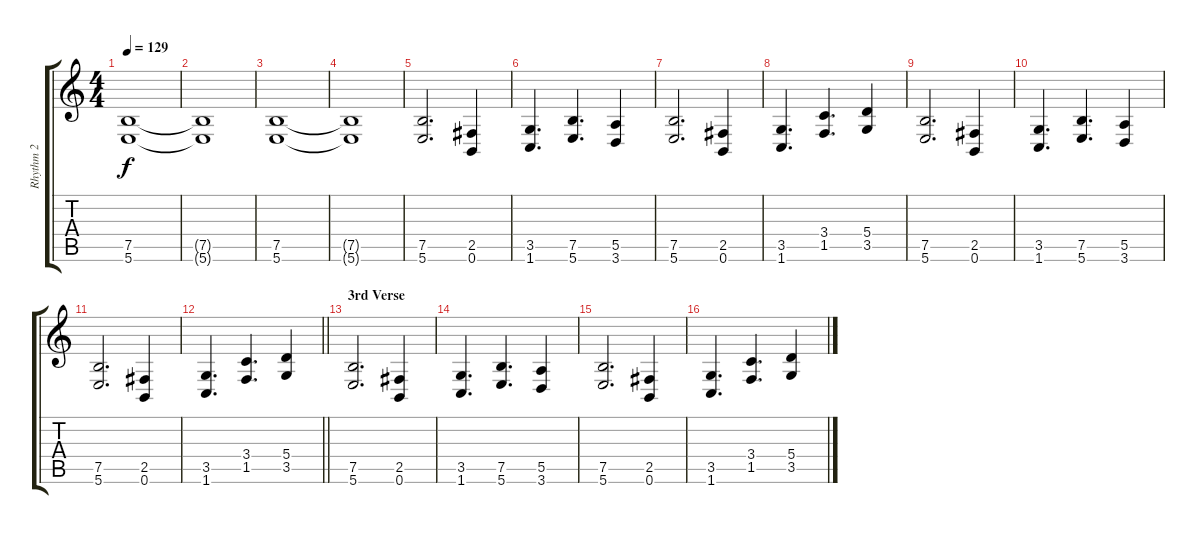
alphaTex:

\track ("Rhythm 2" "Rhythm 2") {instrument overdrivenguitar}
\staff {score tabs}
\tuning (B3 Gb3 D3 A2 E2 B1) {hide}
\ts (4 4)
\tempo 129
\clef g2
\ks c
(7.5 5.6).1{dy f volume 11 instrument overdrivenguitar} |
(7.5{t} 5.6{t}).1 |
(7.5 5.6).1 |
(7.5{t} 5.6{t}).1 |
(7.5 5.6).2{d} (2.5 0.6).4 |
(3.5 1.6).4{d} (7.5 5.6).4{d} (5.5 3.6).4 |
(7.5 5.6).2{d} (2.5 0.6).4 |
(3.5 1.6).4{d} (3.4 1.5).4{d} (5.4 3.5).4 |
(7.5 5.6).2{d} (2.5 0.6).4 |
(3.5 1.6).4{d} (7.5 5.6).4{d} (5.5 3.6).4 |
(7.5 5.6).2{d} (2.5 0.6).4 |
\barLineRight lightlight
(3.5 1.6).4{d} (3.4 1.5).4{d} (5.4 3.5).4 |
\section ("" "3rd Verse")
(7.5 5.6).2{d} (2.5 0.6).4 |
(3.5 1.6).4{d} (7.5 5.6).4{d} (5.5 3.6).4 |
(7.5 5.6).2{d} (2.5 0.6).4 |
(3.5 1.6).4{d} (3.4 1.5).4{d} (5.4 3.5).4
